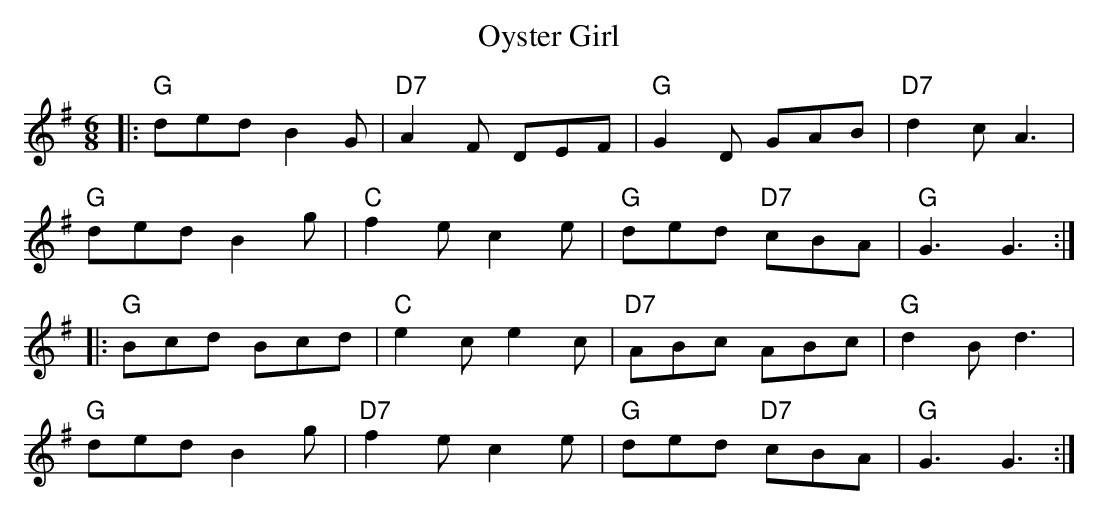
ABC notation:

X:1
T:Oyster Girl
M:6/8
L:1/8
K:G
|:"G"ded B2 G|"D7"A2 F DEF|"G"G2D GAB|"D7"d2 c A3|
"G"ded B2g|"C"f2 e c2e|"G"ded  "D7"cBA|"G"G3 G3 :|
|:"G"Bcd Bcd|"C"e2 c e2c|"D7"ABc ABc|"G"d2 B d3|
"G"ded B2g|"D7"f2 e c2 e|"G"ded "D7"cBA|"G"G3 G3:|
